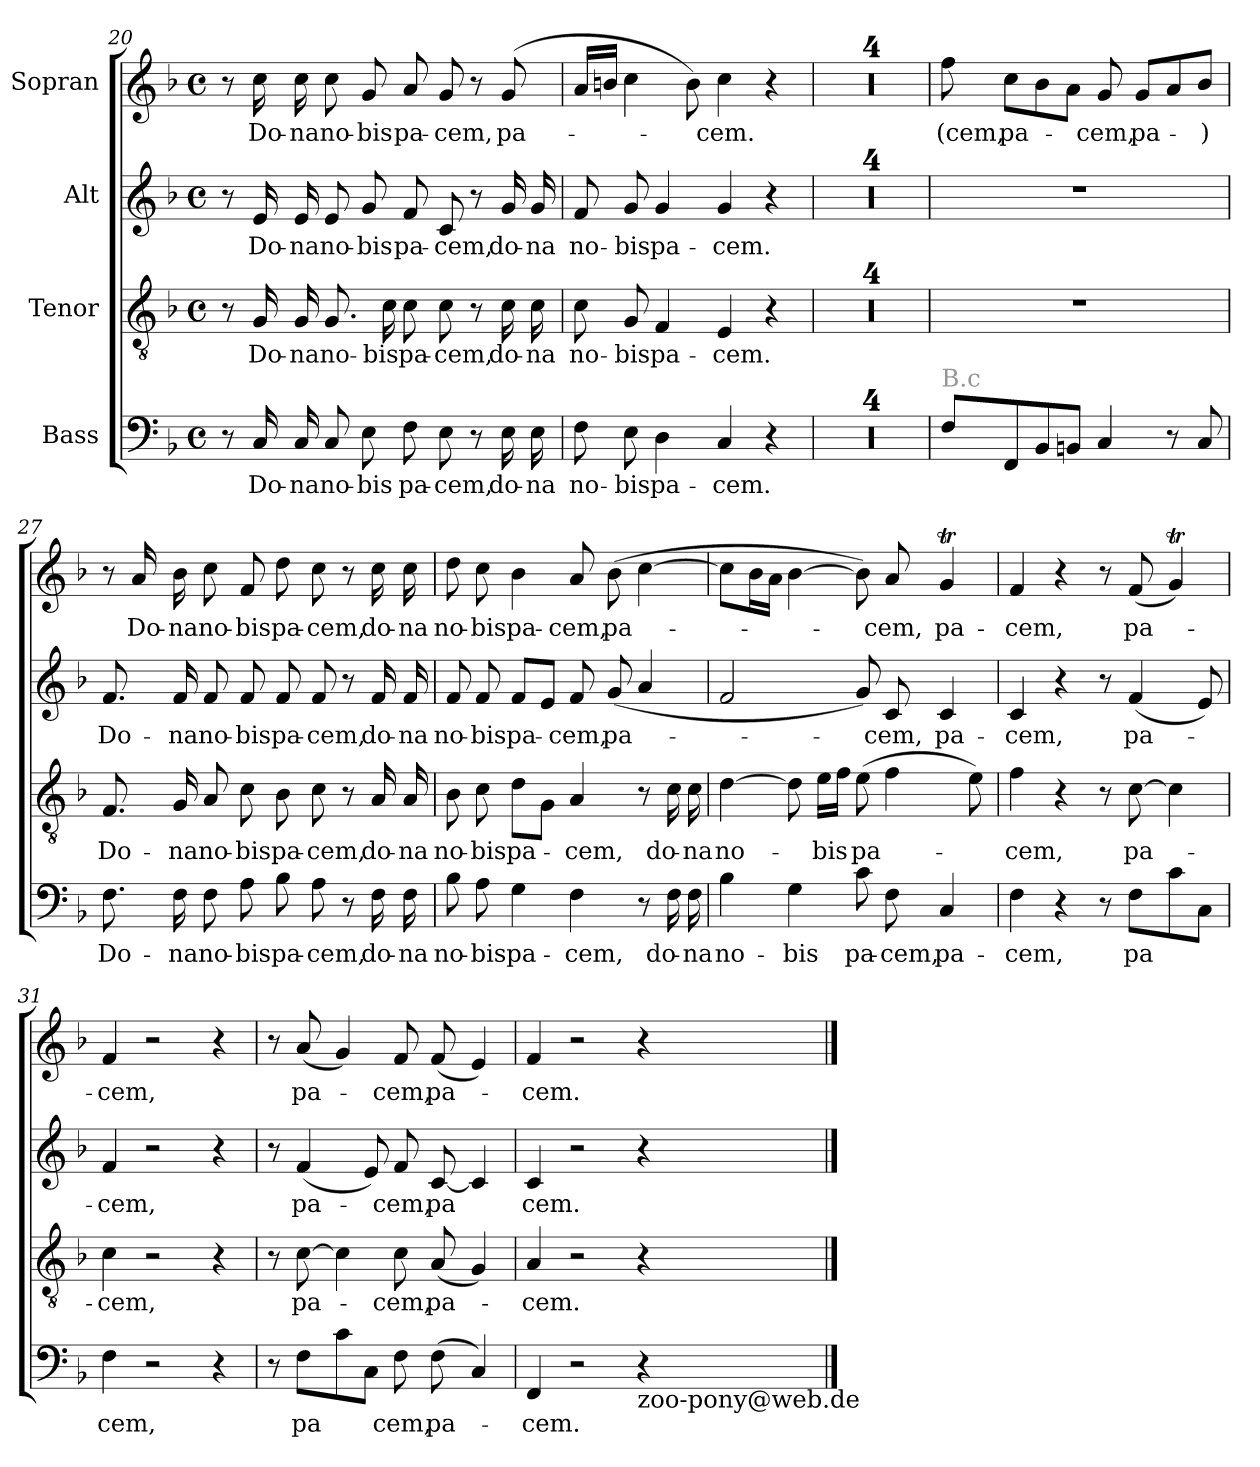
**kern	**text	**kern	**text	**kern	**text	**kern	**text
*part4	*part4	*part3	*part3	*part2	*part2	*part1	*part1
*staff4	*staff4	*staff3	*staff3	*staff2	*staff2	*staff1	*staff1
*I"Bass	*	*I"Tenor	*	*I"Alt	*	*I"Sopran	*
*clefF4	*	*clefGv2	*	*clefG2	*	*clefG2	*
*k[b-]	*	*k[b-]	*	*k[b-]	*	*k[b-]	*
*M4/4	*	*M4/4	*	*M4/4	*	*M4/4	*
*met(c)	*	*met(c)	*	*met(c)	*	*met(c)	*
=20	=20	=20	=20	=20	=20	=20	=20
8r	.	8r	.	8r	.	8r	.
!	!LO:LY:b	!	!LO:LY:b	!	!LO:LY:b	!	!LO:LY:b
16C/	Do-	16G/	Do-	16e/	Do-	16cc\	Do-
!	!LO:LY:b	!	!LO:LY:b	!	!LO:LY:b	!	!LO:LY:b
16C/	na	16G/	na	16e/	na	16cc\	na
!	!LO:LY:b	!	!LO:LY:b	!	!LO:LY:b	!	!LO:LY:b
8C/	no-	8.G/	no-	8e/	no-	8cc\	no-
!	!LO:LY:b	!	!	!	!LO:LY:b	!	!LO:LY:b
8E\	bis	.	.	8g/	bis	8g/	bis
!	!	!	!LO:LY:b	!	!	!	!
.	.	16c\	bis	.	.	.	.
!	!LO:LY:b	!	!LO:LY:b	!	!LO:LY:b	!	!LO:LY:b
8F\	pa-	8c\	pa-	8f/	pa-	8a/	pa-
!	!LO:LY:b	!	!LO:LY:b	!	!LO:LY:b	!	!LO:LY:b
8E\	cem,	8c\	cem,	8c/	cem,	8g/	cem,
8r	.	8r	.	8r	.	8r	.
!	!LO:LY:b	!	!LO:LY:b	!	!LO:LY:b	!	!LO:LY:b
16E\	do-	16c\	do-	16g/	do-	(8g/	pa-
!	!LO:LY:b	!	!LO:LY:b	!	!LO:LY:b	!	!
16E\	na	16c\	na	16g/	na	.	.
=21	=21	=21	=21	=21	=21	=21	=21
!	!LO:LY:b	!	!LO:LY:b	!	!LO:LY:b	!	!
8F\	no-	8c\	no-	8f/	no-	16a/LL	.
.	.	.	.	.	.	16bn/JJ	.
!	!LO:LY:b	!	!LO:LY:b	!	!LO:LY:b	!	!
8E\	bis	8G/	bis	8g/	bis	4cc\	.
!	!LO:LY:b	!	!LO:LY:b	!	!LO:LY:b	!	!
4D\	pa-	4F/	pa-	4g/	pa-	.	.
.	.	.	.	.	.	8b\)	.
!	!LO:LY:b	!	!LO:LY:b	!	!LO:LY:b	!	!LO:LY:b
4C/	cem.	4E/	cem.	4g/	cem.	4cc\	-cem.
4r	.	4r	.	4r	.	4r	.
!!LO:LB:g=z
=22	=22	=22	=22	=22	=22	=22	=22
1r	.	1r	.	1r	.	1r	.
=23	=23	=23	=23	=23	=23	=23	=23
1r	.	1r	.	1r	.	1r	.
=24	=24	=24	=24	=24	=24	=24	=24
1r	.	1r	.	1r	.	1r	.
=25	=25	=25	=25	=25	=25	=25	=25
1r	.	1r	.	1r	.	1r	.
=26	=26	=26	=26	=26	=26	=26	=26
!LO:TX:a:color=#969696:t=B.c	!	!	!	!	!	!	!
!	!	!	!	!	!	!	!LO:LY:b:color=#969696
8F!i/L	.	1r	.	1r	.	8ff!i\	(cem,
!	!	!	!	!	!	!	!LO:LY:b:color=#969696
8FF!i/	.	.	.	.	.	8cc!i\L	pa-
8BB-!i/	.	.	.	.	.	8b-!i\	.
8BBn!i/J	.	.	.	.	.	8a!i\J	.
!	!	!	!	!	!	!	!LO:LY:b:color=#969696
4C!i/	.	.	.	.	.	8g!i/	-cem,
!	!	!	!	!	!	!	!LO:LY:b:color=#969696
.	.	.	.	.	.	8g!i/L	pa-
8r	.	.	.	.	.	8a!i/	.
!	!	!	!	!	!	!	!LO:LY:b:color=#969696
8C!i/	.	.	.	.	.	8b-!i/J	-)
=27	=27	=27	=27	=27	=27	=27	=27
!	!LO:LY:b	!	!LO:LY:b	!	!LO:LY:b	!	!
8.F\	Do-	8.F/	Do-	8.f/	Do-	8r	.
!	!	!	!	!	!	!	!LO:LY:b
.	.	.	.	.	.	16a/	Do-
!	!LO:LY:b	!	!LO:LY:b	!	!LO:LY:b	!	!LO:LY:b
16F\	na	16G/	na	16f/	na	16b-\	na
!	!LO:LY:b	!	!LO:LY:b	!	!LO:LY:b	!	!LO:LY:b
8F\	no-	8A/	no-	8f/	no-	8cc\	no-
!	!LO:LY:b	!	!LO:LY:b	!	!LO:LY:b	!	!LO:LY:b
8A\	bis	8c\	bis	8f/	bis	8f/	bis
!	!LO:LY:b	!	!LO:LY:b	!	!LO:LY:b	!	!LO:LY:b
8B-\	pa-	8B-\	pa-	8f/	pa-	8dd\	pa-
!	!LO:LY:b	!	!LO:LY:b	!	!LO:LY:b	!	!LO:LY:b
8A\	cem,	8c\	cem,	8f/	cem,	8cc\	cem,
8r	.	8r	.	8r	.	8r	.
!	!LO:LY:b	!	!LO:LY:b	!	!LO:LY:b	!	!LO:LY:b
16F\	do-	16A/	do-	16f/	do-	16cc\	do-
!	!LO:LY:b	!	!LO:LY:b	!	!LO:LY:b	!	!LO:LY:b
16F\	na	16A/	na	16f/	na	16cc\	na
=28	=28	=28	=28	=28	=28	=28	=28
!	!LO:LY:b	!	!LO:LY:b	!	!LO:LY:b	!	!LO:LY:b
8B-\	no-	8B-\	no-	8f/	no-	8dd\	no-
!	!LO:LY:b	!	!LO:LY:b	!	!LO:LY:b	!	!LO:LY:b
8A\	bis	8c\	bis	8f/	bis	8cc\	bis
!	!LO:LY:b	!	!LO:LY:b	!	!LO:LY:b	!	!LO:LY:b
4G\	pa-	8d\L	pa-	8f/L	pa-	4b-\	pa-
.	.	8G\J	.	8e/J	.	.	.
!	!LO:LY:b	!	!LO:LY:b	!	!LO:LY:b	!	!LO:LY:b
4F\	cem,	4A/	cem,	8f/	cem,	8a/	cem,
!	!	!	!	!	!LO:LY:b	!	!LO:LY:b
.	.	.	.	(8g/	pa-	(8b-\	pa-
8r	.	8r	.	4a/	.	[4cc\	.
!	!LO:LY:b	!	!LO:LY:b	!	!	!	!
16F\	do-	16c\	do-	.	.	.	.
!	!LO:LY:b	!	!LO:LY:b	!	!	!	!
16F\	na	16c\	na	.	.	.	.
=29	=29	=29	=29	=29	=29	=29	=29
!	!LO:LY:b	!	!LO:LY:b	!	!	!	!
4B-\	no-	[4d\	no-	2f/	.	8cc\L]	.
.	.	.	.	.	.	16b-\L	.
.	.	.	.	.	.	16a\JJ	.
!	!LO:LY:b	!	!	!	!	!	!
4G\	bis	8d\]	.	.	.	[4b-\	.
!	!	!	!LO:LY:b	!	!	!	!
.	.	16e\LL	-bis	.	.	.	.
.	.	16f\JJ	.	.	.	.	.
!	!LO:LY:b	!	!LO:LY:b	!	!	!	!
8c\	pa-	(8e\	pa-	8g/)	.	8b-\])	.
!	!LO:LY:b	!	!	!	!LO:LY:b	!	!LO:LY:b
8F\	cem,	4f\	.	8c/	-cem,	8a/	-cem,
!	!LO:LY:b	!	!	!	!LO:LY:b	!	!LO:LY:b
4C/	pa-	.	.	4c/	pa-	4gT/	pa-
.	.	8e\)	.	.	.	.	.
!!LO:LB:g=z
=30	=30	=30	=30	=30	=30	=30	=30
!	!LO:LY:b	!	!LO:LY:b	!	!LO:LY:b	!	!LO:LY:b
4F\	cem,	4f\	-cem,	4c/	cem,	4f/	cem,
4r	.	4r	.	4r	.	4r	.
8r	.	8r	.	8r	.	8r	.
!	!LO:LY:b	!	!LO:LY:b	!	!LO:LY:b	!	!LO:LY:b
8F\L	pa	[8c\	pa-	(4f/	pa-	(8f/	pa-
8c\	.	4c\]	.	.	.	4gT/)	.
8C\J	.	.	.	8e/)	.	.	.
=31	=31	=31	=31	=31	=31	=31	=31
!	!LO:LY:b	!	!LO:LY:b	!	!LO:LY:b	!	!LO:LY:b
4F\	cem,	4c\	cem,	4f/	cem,	4f/	cem,
2r	.	2r	.	2r	.	2r	.
4r	.	4r	.	4r	.	4r	.
=32	=32	=32	=32	=32	=32	=32	=32
8r	.	8r	.	8r	.	8r	.
!	!LO:LY:b	!	!LO:LY:b	!	!LO:LY:b	!	!LO:LY:b
8F\L	pa	[8c\	pa-	(4f/	pa-	(8a/	pa-
8c\	.	4c\]	.	.	.	4g/)	.
8C\J	.	.	.	8e/)	.	.	.
!	!LO:LY:b	!	!LO:LY:b	!	!LO:LY:b	!	!LO:LY:b
8F\	cem,	8c\	cem,	8f/	-cem,	8f/	cem,
!	!LO:LY:b	!	!LO:LY:b	!	!LO:LY:b	!	!LO:LY:b
(8F\	pa-	(8A/	pa-	[8c/	pa	(8f/	pa-
4C/)	.	4G/)	.	4c/]	.	4e/)	.
=33	=33	=33	=33	=33	=33	=33	=33
!	!LO:LY:b	!	!LO:LY:b	!	!LO:LY:b	!	!LO:LY:b
4FF/	cem.	4A/	cem.	4c/	-cem.	4f/	cem.
2r	.	2r	.	2r	.	2r	.
!LO:TX:b:t=zoo-pony@web.de	!	!	!	!	!	!	!
4r	.	4r	.	4r	.	4r	.
==	==	==	==	==	==	==	==
*-	*-	*-	*-	*-	*-	*-	*-
